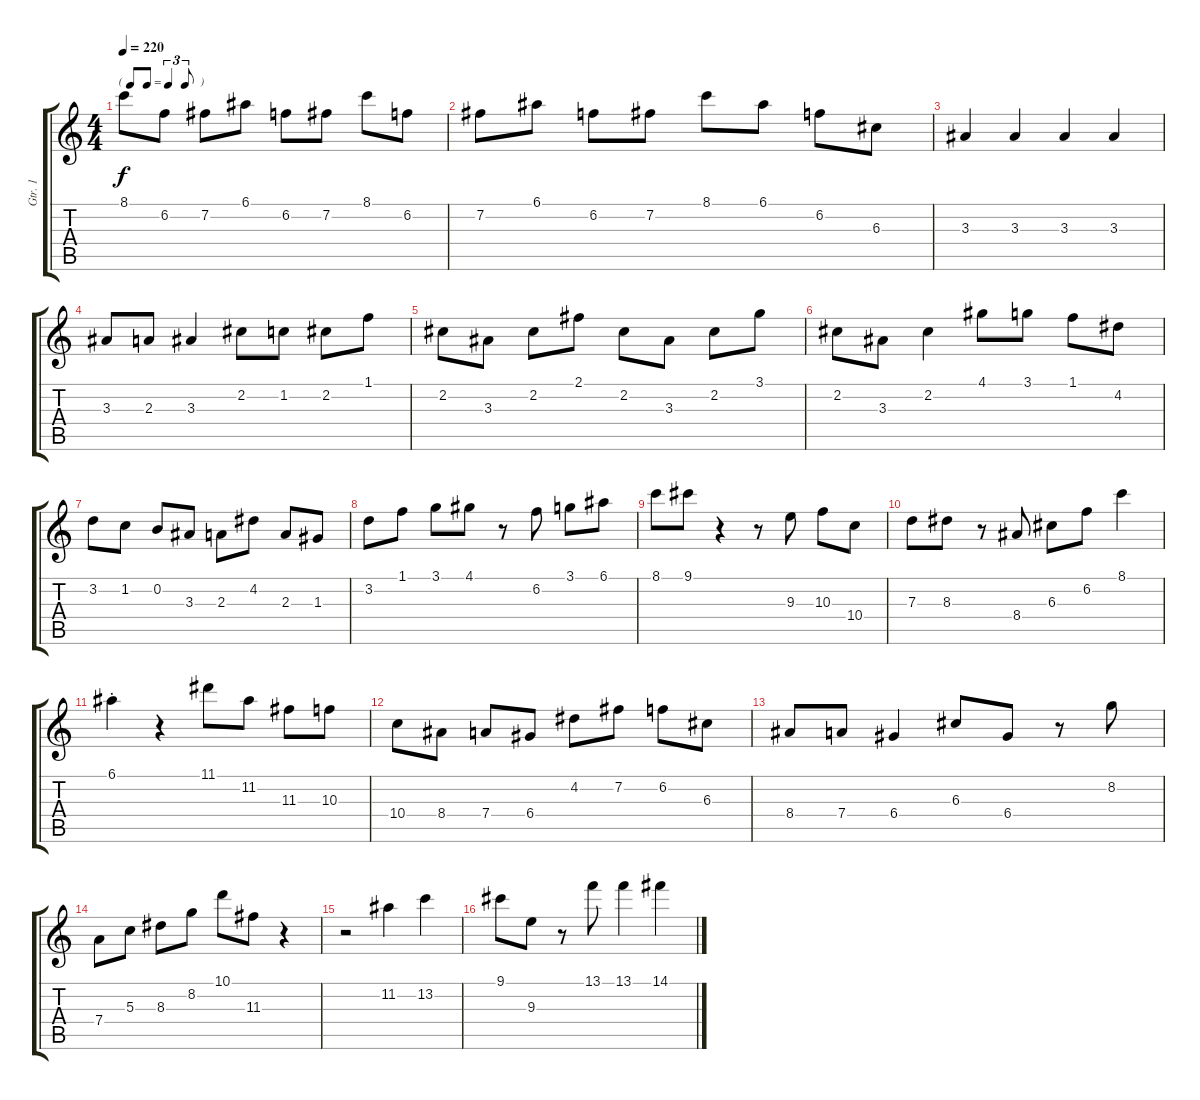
\track ("Gtr. 1" "Gtr. 1") {instrument acousticguitarsteel}
\staff {score tabs}
\tuning (E4 B3 G3 D3 A2 E2) {hide}
\ts (4 4)
\tf triplet8th
\tempo 220
\clef g2
\ks c
8.1.8{dy f} 6.2.8 7.2.8 6.1.8 6.2.8 7.2.8 8.1.8 6.2.8 |
7.2.8 6.1.8 6.2.8 7.2.8 8.1.8 6.1.8 6.2.8 6.3.8 |
3.3.4 3.3.4 3.3.4 3.3.4 |
3.3.8 2.3.8 3.3.4 2.2.8 1.2.8 2.2.8 1.1.8 |
2.2.8 3.3.8 2.2.8 2.1.8 2.2.8 3.3.8 2.2.8 3.1.8 |
2.2.8 3.3.8 2.2.4 4.1.8 3.1.8 1.1.8 4.2.8 |
3.2.8 1.2.8 0.2.8 3.3.8 2.3.8 4.2.8 2.3.8 1.3.8 |
3.2.8 1.1.8 3.1.8 4.1.8 r.8 6.2.8 3.1.8 6.1.8 |
8.1.8 9.1.8 r.4 r.8 9.3.8 10.3.8 10.4.8 |
7.3.8 8.3.8 r.8 8.4.8 6.3.8 6.2.8 8.1.4 |
6.1{st}.4 r.4 11.1.8 11.2.8 11.3.8 10.3.8 |
10.4.8 8.4.8 7.4.8 6.4.8 4.2.8 7.2.8 6.2.8 6.3.8 |
8.4.8 7.4.8 6.4.4 6.3.8 6.4.8 r.8 8.2.8 |
7.4.8 5.3.8 8.3.8 8.2.8 10.1.8 11.3.8 r.4 |
r.2 11.2.4 13.2.4 |
9.1.8 9.3.8 r.8 13.1.8 13.1.4 14.1.4
